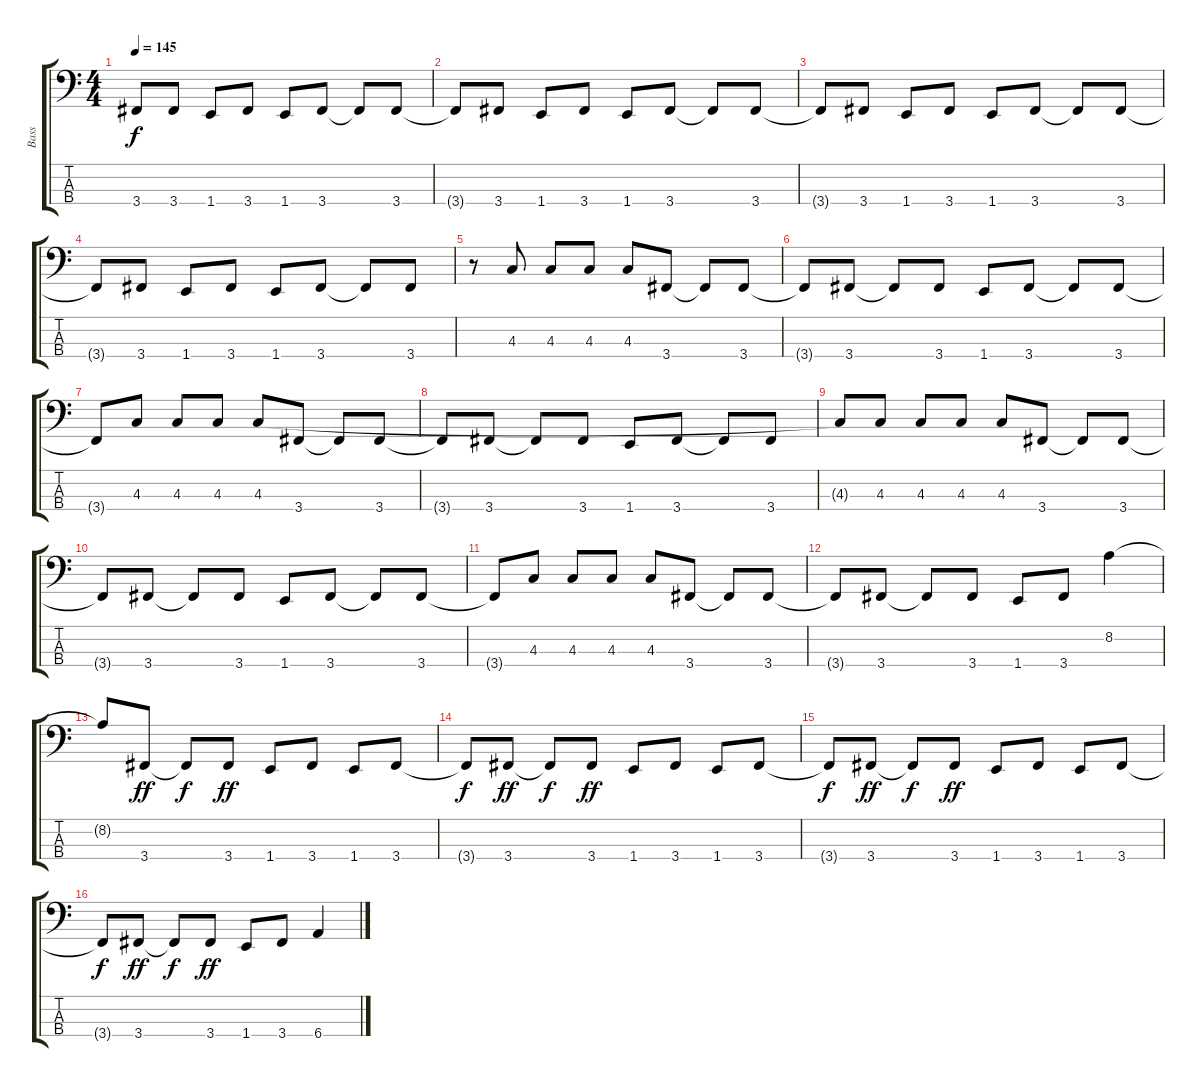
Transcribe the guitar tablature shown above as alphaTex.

\track ("Bass" "Bass") {instrument electricbassfinger}
\staff {score tabs}
\tuning (Gb2 Db2 Ab1 Eb1) {hide}
\ts (4 4)
\tempo 145
\clef f4
\ks c
3.4{t}.8{dy f} 3.4.8 1.4.8 3.4.8 1.4.8 3.4.8 3.4{t}.8 3.4.8 |
3.4{t}.8 3.4.8 1.4.8 3.4.8 1.4.8 3.4.8 3.4{t}.8 3.4.8 |
3.4{t}.8 3.4.8 1.4.8 3.4.8 1.4.8 3.4.8 3.4{t}.8 3.4.8 |
3.4{t}.8 3.4.8 1.4.8 3.4.8 1.4.8 3.4.8 3.4{t}.8 3.4.8 |
r.8 4.3.8 4.3.8 4.3.8 4.3.8 3.4.8 3.4{t}.8 3.4.8 |
3.4{t}.8 3.4.8 3.4{t}.8 3.4.8 1.4.8 3.4.8 3.4{t}.8 3.4.8 |
3.4{t}.8 4.3.8 4.3.8 4.3.8 4.3.8 3.4.8 3.4{t}.8 3.4.8 |
3.4{t}.8 3.4.8 3.4{t}.8 3.4.8 1.4.8 3.4.8 3.4{t}.8 3.4.8 |
4.3{t}.8 4.3.8 4.3.8 4.3.8 4.3.8 3.4.8 3.4{t}.8 3.4.8 |
3.4{t}.8 3.4.8 3.4{t}.8 3.4.8 1.4.8 3.4.8 3.4{t}.8 3.4.8 |
3.4{t}.8 4.3.8 4.3.8 4.3.8 4.3.8 3.4.8 3.4{t}.8 3.4.8 |
3.4{t}.8 3.4.8 3.4{t}.8 3.4.8 1.4.8 3.4.8 8.2.4 |
8.2{t}.8 3.4.8{dy ff} 3.4{t}.8{dy f} 3.4.8{dy ff} 1.4.8 3.4.8 1.4.8 3.4.8 |
3.4{t}.8{dy f} 3.4.8{dy ff} 3.4{t}.8{dy f} 3.4.8{dy ff} 1.4.8 3.4.8 1.4.8 3.4.8 |
3.4{t}.8{dy f} 3.4.8{dy ff} 3.4{t}.8{dy f} 3.4.8{dy ff} 1.4.8 3.4.8 1.4.8 3.4.8 |
3.4{t}.8{dy f} 3.4.8{dy ff} 3.4{t}.8{dy f} 3.4.8{dy ff} 1.4.8 3.4.8 6.4.4
